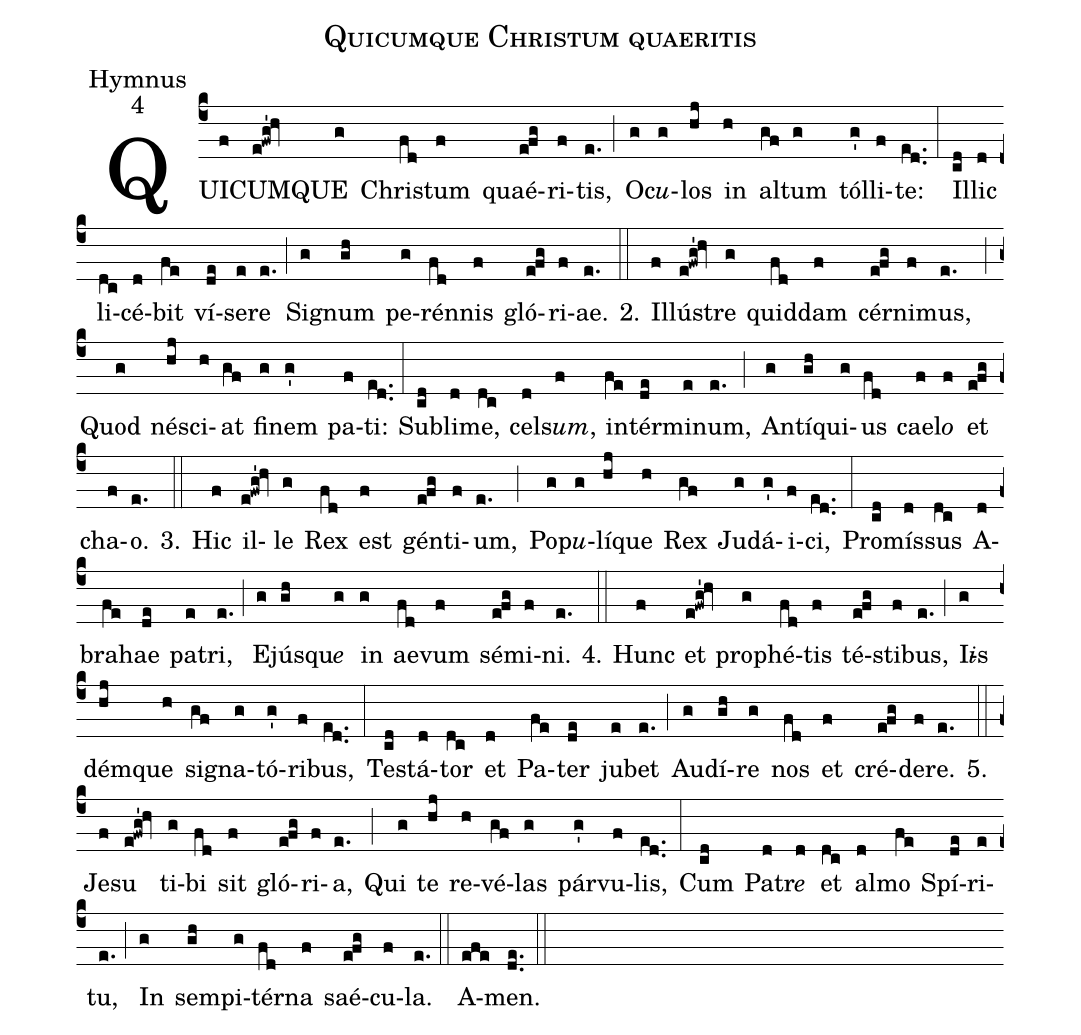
name:Quicumque Christum quaeritis;
office-part:Hymnus;
mode:4;
%%
(c4) QUI(f)CUM(e!fwg'!hv)QUE(g) Chri(fd)stum(f) quaé(e!fg)ri(f)tis,(e.) (;) O(g)c<i>u</i>(g)los(hj) in(h) al(gf)tum(g) tól(g')li(f)te:(ed..) (:) Il(cd)lic(d) li(dc)cé(d)bit(fe) ví(de)se(e)re(e.) (;) Si(g)gnum(gh) pe(g)rén(fd)nis(f) gló(e!fg)ri(f)ae.(e.) 2.(::) Il(f)lú(e!fwg'!hv)stre(g) quid(fd)dam(f) cér(e!fg)ni(f)mus,(e.) (;) Quod(g) né(hj)sci(h)at(gf) fi(g)nem(g') pa(f)ti:(ed..) (:) Su(cd)bli(d)me,(dc) cel(d)s<i>um</i>,(f) in(fe)tér(de)mi(e)num,(e.) (;) An(g)tí(gh)qui(g)us(fd) cae(f)l<i>o</i>(f) et(e!fg) cha(f)o.(e.) 3.(::) Hic(f) il(e!fwg'!hv)le(g) Rex(fd) est(f) gén(e!fg)ti(f)um,(e.) (;) Po(g)p<i>u</i>(g)lí(hj)que(h) Rex(gf) Ju(g)dá(g')i(f)ci,(ed..) (:) Pro(cd)mís(d)sus(dc) A(d)bra(fe)hae(de) pa(e)tri,(e.) (;) E(g)jús(gh)qu<i>e</i>(g) in(g) ae(fd)vum(f) sé(e!fg)mi(f)ni.(e.) 4.(::) Hunc(f) et(e!fwg'!hv) pro(g)phé(fd)tis(f) té(e!fg)sti(f)bus,(e.) (;) I(g)<i>i</i>s()dém(hj)que(h) si(gf)gna(g)tó(g')ri(f)bus,(ed..) (:) Te(cd)stá(d)tor(dc) et(d) Pa(fe)ter(de) ju(e)bet(e.) (;) Au(g)dí(gh)re(g) nos(fd) et(f) cré(e!fg)de(f)re.(e.) 5.(::) Je(f)su(e!fwg'!hv) ti(g)bi(fd) sit(f) gló(e!fg)ri(f)a,(e.) (;) Qui(g) te(hj) re(h)vé(gf)las(g) pár(g')vu(f)lis,(ed..) (:) Cum(cd) Pa(d)tr<i>e</i>(d) et(dc) al(d)mo(fe) Spí(de)ri(e)tu,(e.) (;) In(g) sem(gh)pi(g)tér(fd)na(f) saé(e!fg)cu(f)la.(e.) (::) A(efe)men.(de..) (::)
